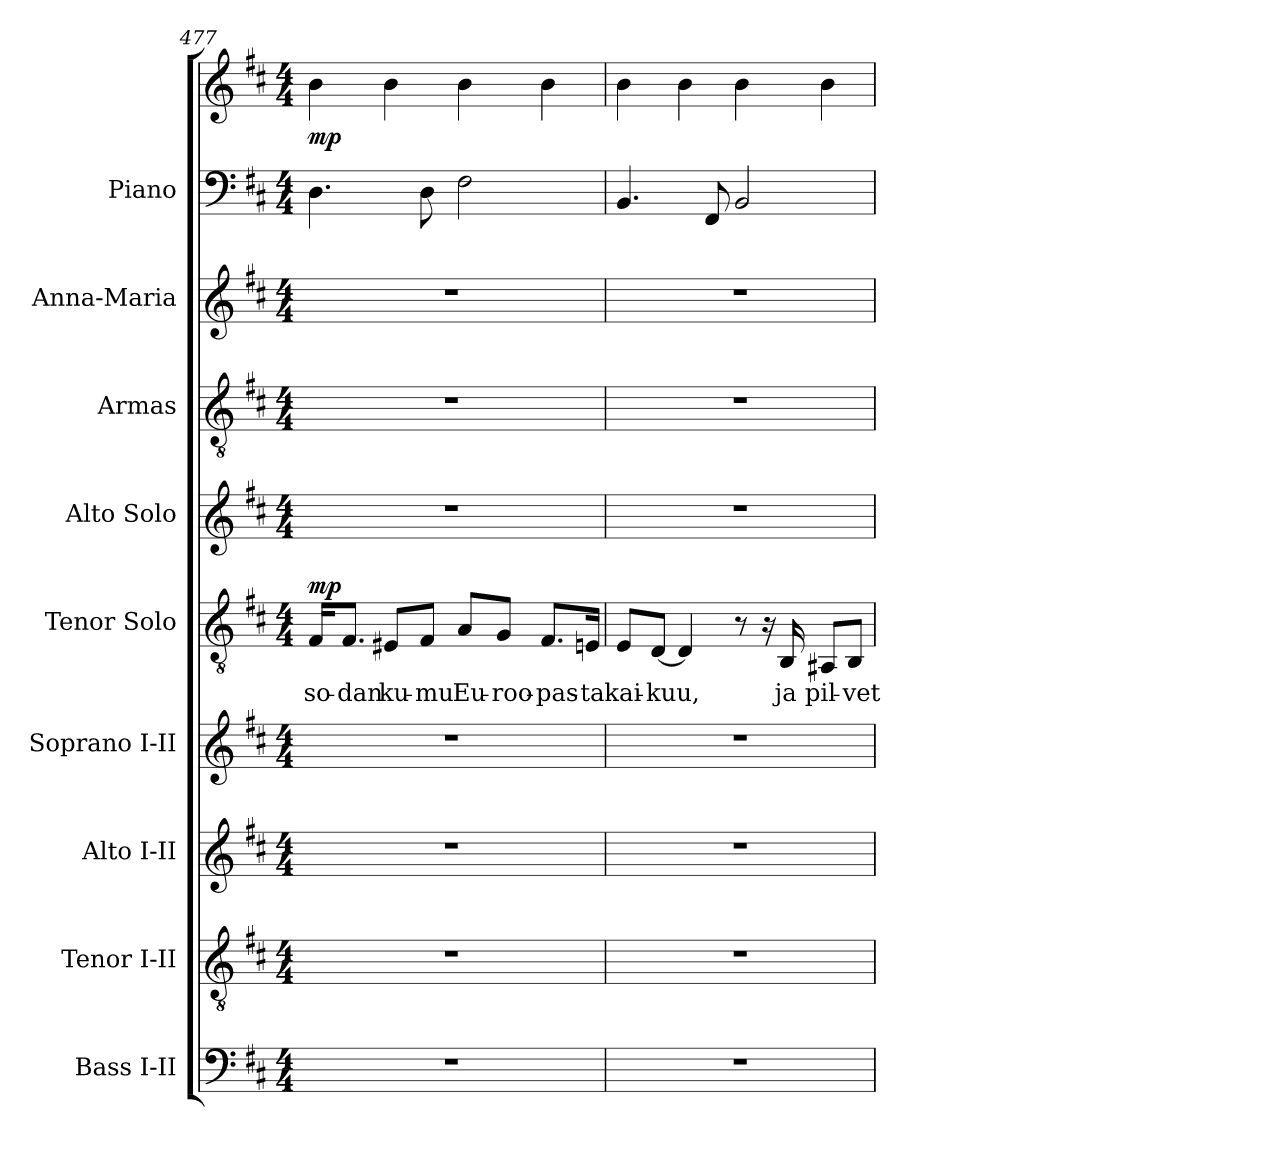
**kern	**kern	**kern	**kern	**kern	**text	**dynam	**kern	**kern	**kern	**kern	**kern	**dynam
*part9	*part8	*part7	*part6	*part5	*part5	*part5	*part4	*part3	*part2	*part1	*part1	*part1
*staff10	*staff9	*staff8	*staff7	*staff6	*staff6	*staff6	*staff5	*staff4	*staff3	*staff2	*staff1	*staff1/2
*I"Bass I-II	*I"Tenor I-II	*I"Alto I-II	*I"Soprano I-II	*I"Tenor Solo	*	*	*I"Alto Solo	*I"Armas	*I"Anna-Maria	*I"Piano	*	*
*I'B.	*I'T.	*I'A.	*I'S.	*I'T. Solo	*	*	*I'A. Solo	*I'Armas	*I'A-M	*I'Pno.	*	*
*clefF4	*clefGv2	*clefG2	*clefG2	*clefGv2	*	*	*clefG2	*clefGv2	*clefG2	*clefF4	*clefG2	*
*	*ITrd7c12	*	*	*ITrd7c12	*	*	*	*ITrd7c12	*	*	*	*
*k[f#c#]	*k[f#c#]	*k[f#c#]	*k[f#c#]	*k[f#c#]	*	*	*k[f#c#]	*k[f#c#]	*k[f#c#]	*k[f#c#]	*k[f#c#]	*
*D:	*D:	*D:	*D:	*D:	*	*	*D:	*D:	*D:	*D:	*D:	*
*M4/4	*M4/4	*M4/4	*M4/4	*M4/4	*	*	*M4/4	*M4/4	*M4/4	*M4/4	*M4/4	*
*MM88	*MM88	*MM88	*MM88	*MM88	*	*	*MM88	*MM88	*MM88	*MM88	*MM88	*
=477	=477	=477	=477	=477	=477	=477	=477	=477	=477	=477	=477	=477
!	!	!	!	!	!LO:LY:b:color=#000000	!	!	!	!	!	!	!
1r	1r	1r	1r	16FF#i/KL	so-	mp	1r	1r	1r	4.Di\	4bi	mp
!	!	!	!	!	!LO:LY:b:color=#000000	!	!	!	!	!	!	!
.	.	.	.	8.FF#i/J	-dan	.	.	.	.	.	.	.
!	!	!	!	!	!LO:LY:b:color=#000000	!	!	!	!	!	!	!
.	.	.	.	8EE#Xi/L	ku-	.	.	.	.	.	4bi	.
!	!	!	!	!	!LO:LY:b:color=#000000	!	!	!	!	!	!	!
.	.	.	.	8FF#i/J	-mu	.	.	.	.	8Di\	.	.
!	!	!	!	!	!LO:LY:b:color=#000000	!	!	!	!	!	!	!
.	.	.	.	8AAi/L	Eu-	.	.	.	.	2F#i\	4bi	.
!	!	!	!	!	!LO:LY:b:color=#000000	!	!	!	!	!	!	!
.	.	.	.	8GGi/J	-roo-	.	.	.	.	.	.	.
!	!	!	!	!	!LO:LY:b:color=#000000	!	!	!	!	!	!	!
.	.	.	.	8.FF#i/L	-pas-	.	.	.	.	.	4bi	.
!	!	!	!	!	!LO:LY:b:color=#000000	!	!	!	!	!	!	!
.	.	.	.	16EEni/Jk	-ta	.	.	.	.	.	.	.
=478	=478	=478	=478	=478	=478	=478	=478	=478	=478	=478	=478	=478
!	!	!	!	!	!LO:LY:b:color=#000000	!	!	!	!	!	!	!
1r	1r	1r	1r	8EEi/L	kai-	.	1r	1r	1r	4.BBi/	4bi	.
!	!	!	!	!	!LO:LY:b:color=#000000	!	!	!	!	!	!	!
.	.	.	.	[<8DDi/J	-kuu,	.	.	.	.	.	.	.
.	.	.	.	4DDi/]	.	.	.	.	.	.	4bi	.
.	.	.	.	.	.	.	.	.	.	8FF#i/	.	.
.	.	.	.	8r	.	.	.	.	.	2BBi/	4bi	.
.	.	.	.	16r	.	.	.	.	.	.	.	.
!	!	!	!	!	!LO:LY:b:color=#000000	!	!	!	!	!	!	!
.	.	.	.	16BBBi/	ja	.	.	.	.	.	.	.
!	!	!	!	!	!LO:LY:b:color=#000000	!	!	!	!	!	!	!
.	.	.	.	8AAA#Xi/L	pil-	.	.	.	.	.	4bi	.
!	!	!	!	!	!LO:LY:b:color=#000000	!	!	!	!	!	!	!
.	.	.	.	8BBBi/J	-vet	.	.	.	.	.	.	.
=	=	=	=	=	=	=	=	=	=	=	=	=
*-	*-	*-	*-	*-	*-	*-	*-	*-	*-	*-	*-	*-
